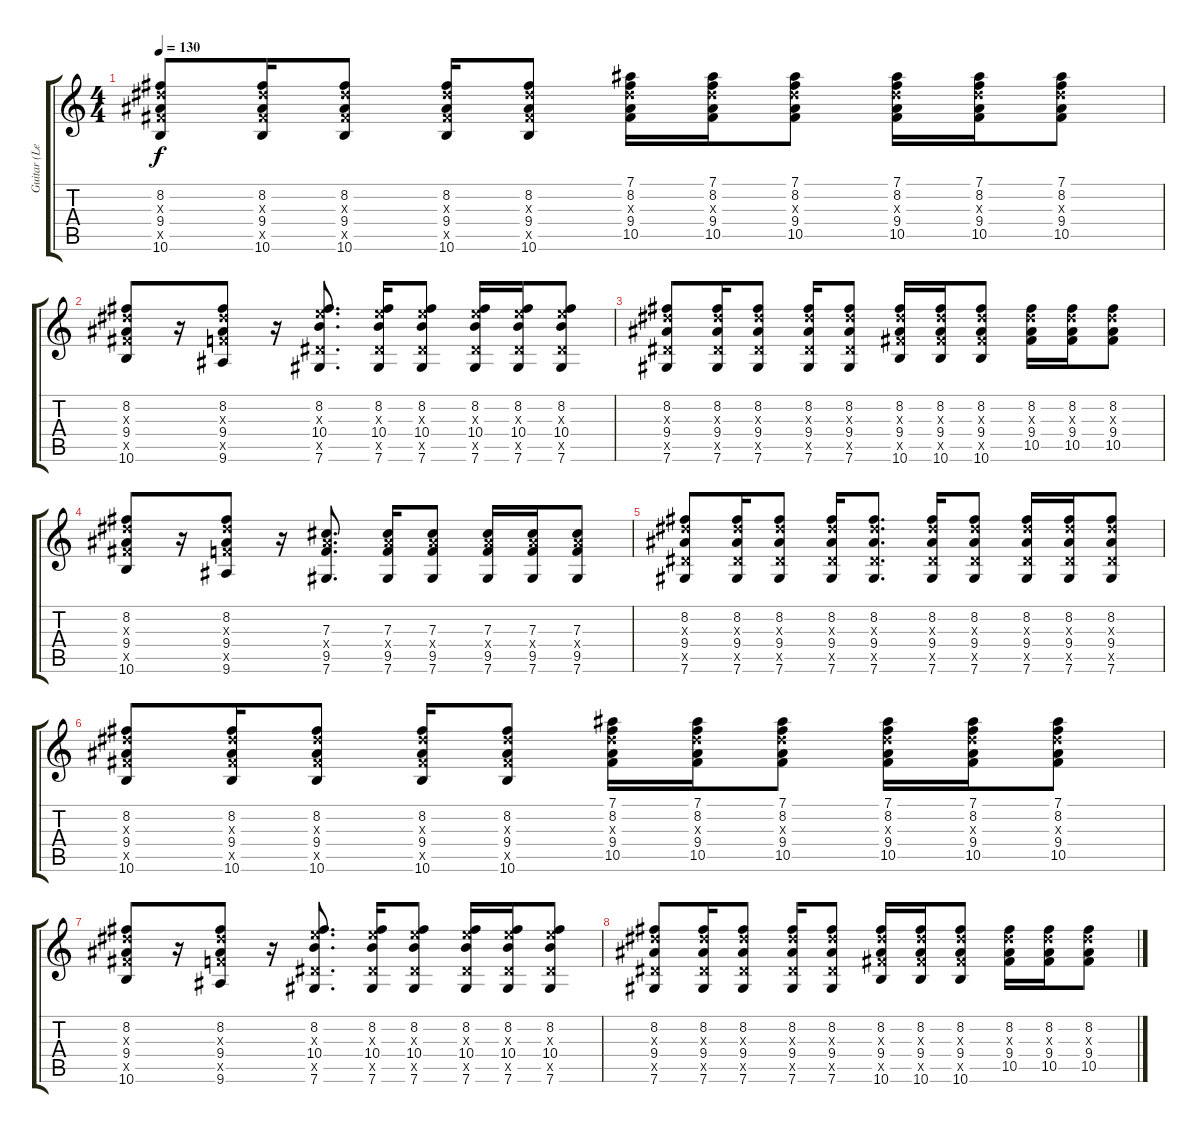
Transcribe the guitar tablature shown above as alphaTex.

\track ("Guitar (Left)" "Guitar (Le") {instrument distortionguitar}
\staff {score tabs}
\tuning (Eb4 Bb3 Gb3 Db3 Ab2 Db2) {hide}
\ts (4 4)
\tempo 130
\clef g2
\ks c
(8.2 9.3{x} 9.4 10.5{x} 10.6).8{dy f} (8.2 9.3{x} 9.4 10.5{x} 10.6).16 (8.2 9.3{x} 9.4 10.5{x} 10.6).8 (8.2 9.3{x} 9.4 10.5{x} 10.6).16 (8.2 9.3{x} 9.4 10.5{x} 10.6).8 (7.1 8.2 9.3{x} 9.4 10.5).16 (7.1 8.2 9.3{x} 9.4 10.5).16 (7.1 8.2 9.3{x} 9.4 10.5).8 (7.1 8.2 9.3{x} 9.4 10.5).16 (7.1 8.2 9.3{x} 9.4 10.5).16 (7.1 8.2 9.3{x} 9.4 10.5).8 |
(8.2 9.3{x} 9.4 10.5{x} 10.6).8 r.16 (8.2 9.3{x} 9.4 9.5{x} 9.6).8 r.16 (8.2 10.3{x} 10.4 7.5{x} 7.6).8{d} (8.2 10.3{x} 10.4 7.5{x} 7.6).16 (8.2 10.3{x} 10.4 7.5{x} 7.6).8 (8.2 10.3{x} 10.4 7.5{x} 7.6).16 (8.2 10.3{x} 10.4 7.5{x} 7.6).16 (8.2 10.3{x} 10.4 7.5{x} 7.6).8 |
(8.2 9.3{x} 9.4 7.5{x} 7.6).8 (8.2 9.3{x} 9.4 7.5{x} 7.6).16 (8.2 9.3{x} 9.4 7.5{x} 7.6).8 (8.2 9.3{x} 9.4 7.5{x} 7.6).16 (8.2 9.3{x} 9.4 7.5{x} 7.6).8 (8.2 9.3{x} 9.4 10.5{x} 10.6).16 (8.2 9.3{x} 9.4 10.5{x} 10.6).16 (8.2 9.3{x} 9.4 10.5{x} 10.6).8 (8.2 9.3{x} 9.4 10.5).16 (8.2 9.3{x} 9.4 10.5).16 (8.2 9.3{x} 9.4 10.5).8 |
(8.2 9.3{x} 9.4 10.5{x} 10.6).8 r.16 (8.2 9.3{x} 9.4 9.5{x} 9.6).8 r.16 (7.3 9.4{x} 9.5 7.6).8{d} (7.3 9.4{x} 9.5 7.6).16 (7.3 9.4{x} 9.5 7.6).8 (7.3 9.4{x} 9.5 7.6).16 (7.3 9.4{x} 9.5 7.6).16 (7.3 9.4{x} 9.5 7.6).8 |
(8.2 9.3{x} 9.4 7.5{x} 7.6).8 (8.2 9.3{x} 9.4 7.5{x} 7.6).16 (8.2 9.3{x} 9.4 7.5{x} 7.6).8 (8.2 9.3{x} 9.4 7.5{x} 7.6).16 (8.2 9.3{x} 9.4 7.5{x} 7.6).8{d} (8.2 9.3{x} 9.4 7.5{x} 7.6).16 (8.2 9.3{x} 9.4 7.5{x} 7.6).8 (8.2 9.3{x} 9.4 7.5{x} 7.6).16 (8.2 9.3{x} 9.4 7.5{x} 7.6).16 (8.2 9.3{x} 9.4 7.5{x} 7.6).8 |
(8.2 9.3{x} 9.4 10.5{x} 10.6).8 (8.2 9.3{x} 9.4 10.5{x} 10.6).16 (8.2 9.3{x} 9.4 10.5{x} 10.6).8 (8.2 9.3{x} 9.4 10.5{x} 10.6).16 (8.2 9.3{x} 9.4 10.5{x} 10.6).8 (7.1 8.2 9.3{x} 9.4 10.5).16 (7.1 8.2 9.3{x} 9.4 10.5).16 (7.1 8.2 9.3{x} 9.4 10.5).8 (7.1 8.2 9.3{x} 9.4 10.5).16 (7.1 8.2 9.3{x} 9.4 10.5).16 (7.1 8.2 9.3{x} 9.4 10.5).8 |
(8.2 9.3{x} 9.4 10.5{x} 10.6).8 r.16 (8.2 9.3{x} 9.4 9.5{x} 9.6).8 r.16 (8.2 10.3{x} 10.4 7.5{x} 7.6).8{d} (8.2 10.3{x} 10.4 7.5{x} 7.6).16 (8.2 10.3{x} 10.4 7.5{x} 7.6).8 (8.2 10.3{x} 10.4 7.5{x} 7.6).16 (8.2 10.3{x} 10.4 7.5{x} 7.6).16 (8.2 10.3{x} 10.4 7.5{x} 7.6).8 |
(8.2 9.3{x} 9.4 7.5{x} 7.6).8 (8.2 9.3{x} 9.4 7.5{x} 7.6).16 (8.2 9.3{x} 9.4 7.5{x} 7.6).8 (8.2 9.3{x} 9.4 7.5{x} 7.6).16 (8.2 9.3{x} 9.4 7.5{x} 7.6).8 (8.2 9.3{x} 9.4 10.5{x} 10.6).16 (8.2 9.3{x} 9.4 10.5{x} 10.6).16 (8.2 9.3{x} 9.4 10.5{x} 10.6).8 (8.2 9.3{x} 9.4 10.5).16 (8.2 9.3{x} 9.4 10.5).16 (8.2 9.3{x} 9.4 10.5).8
